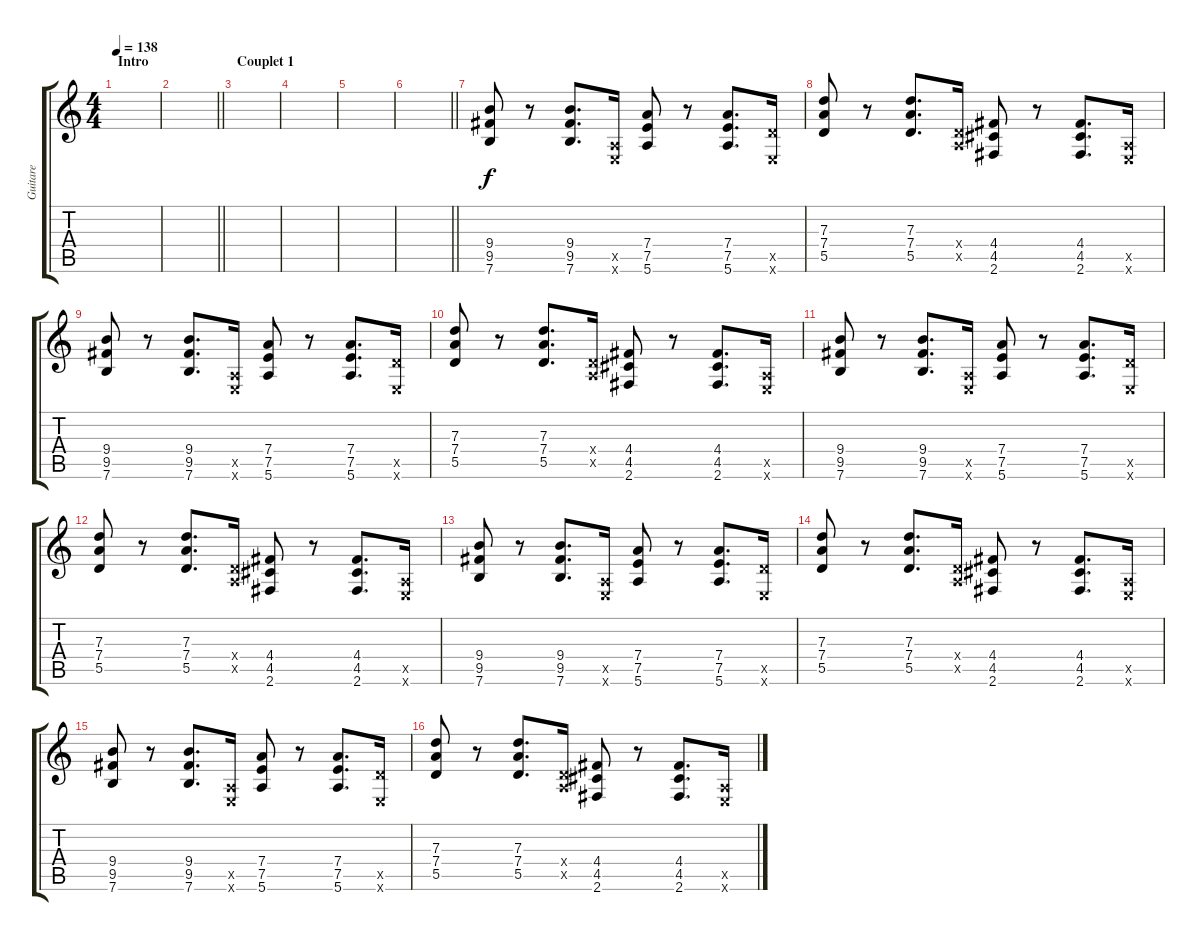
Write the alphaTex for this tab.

\track ("Guitare" "Guitare") {instrument distortionguitar}
\staff {score tabs}
\tuning (E4 B3 G3 D3 A2 E2) {hide}
\ts (4 4)
\section ("" "Intro ")
\tempo 138
\clef g2
\ks c
|
\barLineRight lightlight
|
\section ("" "Couplet 1")
|
|
|
\barLineRight lightlight
|
\section ("" "")
(9.4 9.5 7.6).8 r.8 (9.4 9.5 7.6).8{d} (0.5{x} 0.6{x}).16 (7.4 7.5 5.6).8 r.8 (7.4 7.5 5.6).8{d} (5.5{x} 0.6{x}).16 |
(7.3 7.4 5.5).8 r.8 (7.3 7.4 5.5).8{d} (0.4{x} 0.5{x}).16 (4.4 4.5 2.6).8 r.8 (4.4 4.5 2.6).8{d} (0.5{x} 0.6{x}).16 |
(9.4 9.5 7.6).8 r.8 (9.4 9.5 7.6).8{d} (0.5{x} 0.6{x}).16 (7.4 7.5 5.6).8 r.8 (7.4 7.5 5.6).8{d} (5.5{x} 0.6{x}).16 |
(7.3 7.4 5.5).8 r.8 (7.3 7.4 5.5).8{d} (0.4{x} 0.5{x}).16 (4.4 4.5 2.6).8 r.8 (4.4 4.5 2.6).8{d} (0.5{x} 0.6{x}).16 |
(9.4 9.5 7.6).8 r.8 (9.4 9.5 7.6).8{d} (0.5{x} 0.6{x}).16 (7.4 7.5 5.6).8 r.8 (7.4 7.5 5.6).8{d} (5.5{x} 0.6{x}).16 |
(7.3 7.4 5.5).8 r.8 (7.3 7.4 5.5).8{d} (0.4{x} 0.5{x}).16 (4.4 4.5 2.6).8 r.8 (4.4 4.5 2.6).8{d} (0.5{x} 0.6{x}).16 |
(9.4 9.5 7.6).8 r.8 (9.4 9.5 7.6).8{d} (0.5{x} 0.6{x}).16 (7.4 7.5 5.6).8 r.8 (7.4 7.5 5.6).8{d} (5.5{x} 0.6{x}).16 |
(7.3 7.4 5.5).8 r.8 (7.3 7.4 5.5).8{d} (0.4{x} 0.5{x}).16 (4.4 4.5 2.6).8 r.8 (4.4 4.5 2.6).8{d} (0.5{x} 0.6{x}).16 |
(9.4 9.5 7.6).8 r.8 (9.4 9.5 7.6).8{d} (0.5{x} 0.6{x}).16 (7.4 7.5 5.6).8 r.8 (7.4 7.5 5.6).8{d} (5.5{x} 0.6{x}).16 |
(7.3 7.4 5.5).8 r.8 (7.3 7.4 5.5).8{d} (0.4{x} 0.5{x}).16 (4.4 4.5 2.6).8 r.8 (4.4 4.5 2.6).8{d} (0.5{x} 0.6{x}).16
